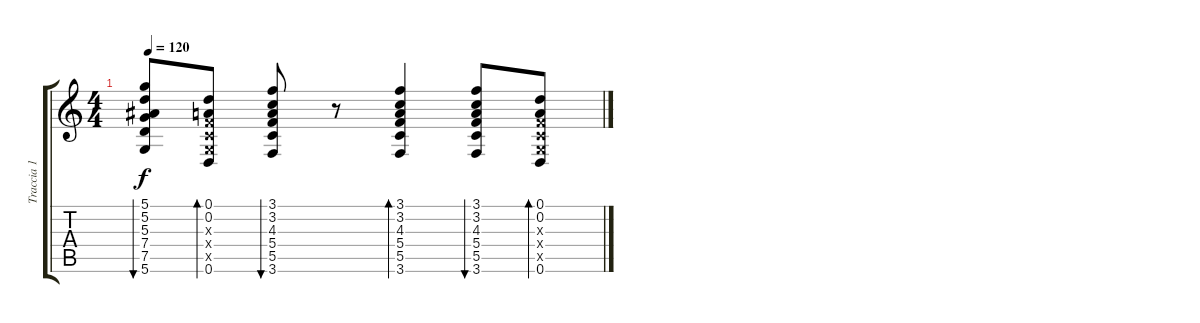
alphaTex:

\track ("Traccia 1" "Traccia 1") {instrument acousticguitarnylon}
\staff {score tabs}
\tuning (D4 A3 F3 C3 G2 D2) {hide}
\ts (4 4)
\tempo 120
\clef g2
\ks c
(5.1 5.2 5.3 7.4 7.5 5.6{t}).8{bu 60 dy f} (0.1 0.2 0.3{x} 0.4{x} 0.5{x} 0.6).8{bd 60} (3.1 3.2 4.3 5.4 5.5 3.6).8{bu 60} r.8 (3.1 3.2 4.3 5.4 5.5 3.6).4{bd 60} (3.1 3.2 4.3 5.4 5.5 3.6).8{bu 60} (0.1 0.2 0.3{x} 0.4{x} 0.5{x} 0.6).8{bd 60}
